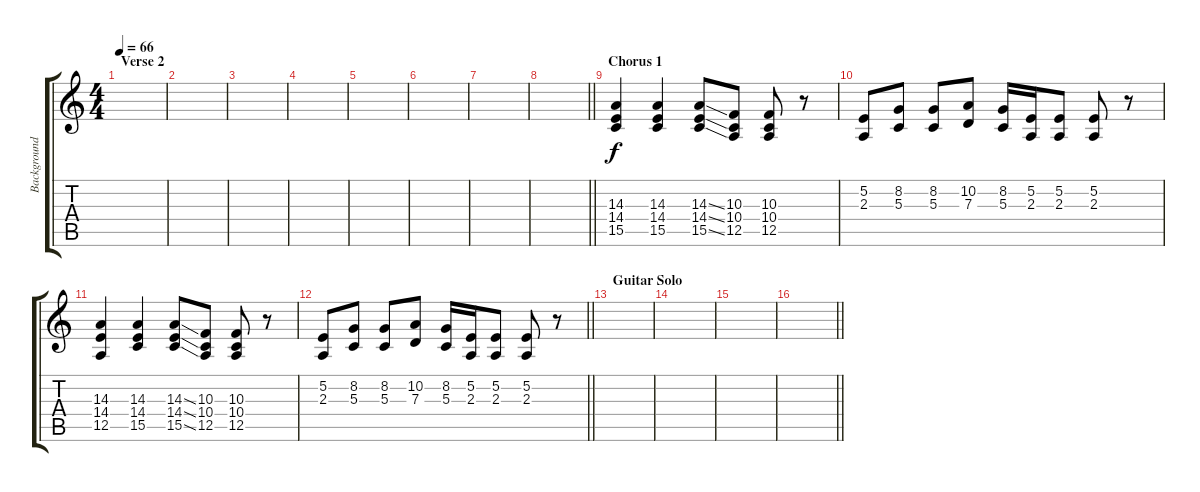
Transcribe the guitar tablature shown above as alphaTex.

\track ("Background Vocals" "Background") {instrument flute}
\staff {score tabs}
\tuning (E4 B3 G3 D3 A2 E2) {hide}
\ts (4 4)
\section ("" "Verse 2")
\tempo 66
\clef g2
\ks c
|
|
|
|
|
|
|
\barLineRight lightlight
|
\section ("" "Chorus 1")
(14.3 14.4 15.5).4 (14.3 14.4 15.5).4 (14.3{ss} 14.4{ss} 15.5{ss}).8 (10.3 10.4 12.5).8 (10.3 10.4 12.5).8 r.8 |
(5.2 2.3).8 (8.2 5.3).8 (8.2 5.3).8 (10.2 7.3).8 (8.2 5.3).16 (5.2 2.3).16 (5.2 2.3).8 (5.2 2.3).8 r.8 |
(14.3 14.4 12.5).4 (14.3 14.4 15.5).4 (14.3{ss} 14.4{ss} 15.5{ss}).8 (10.3 10.4 12.5).8 (10.3 10.4 12.5).8 r.8 |
\barLineRight lightlight
(5.2 2.3).8 (8.2 5.3).8 (8.2 5.3).8 (10.2 7.3).8 (8.2 5.3).16 (5.2 2.3).16 (5.2 2.3).8 (5.2 2.3).8 r.8 |
\section ("" "Guitar Solo")
|
|
|
\barLineRight lightlight
